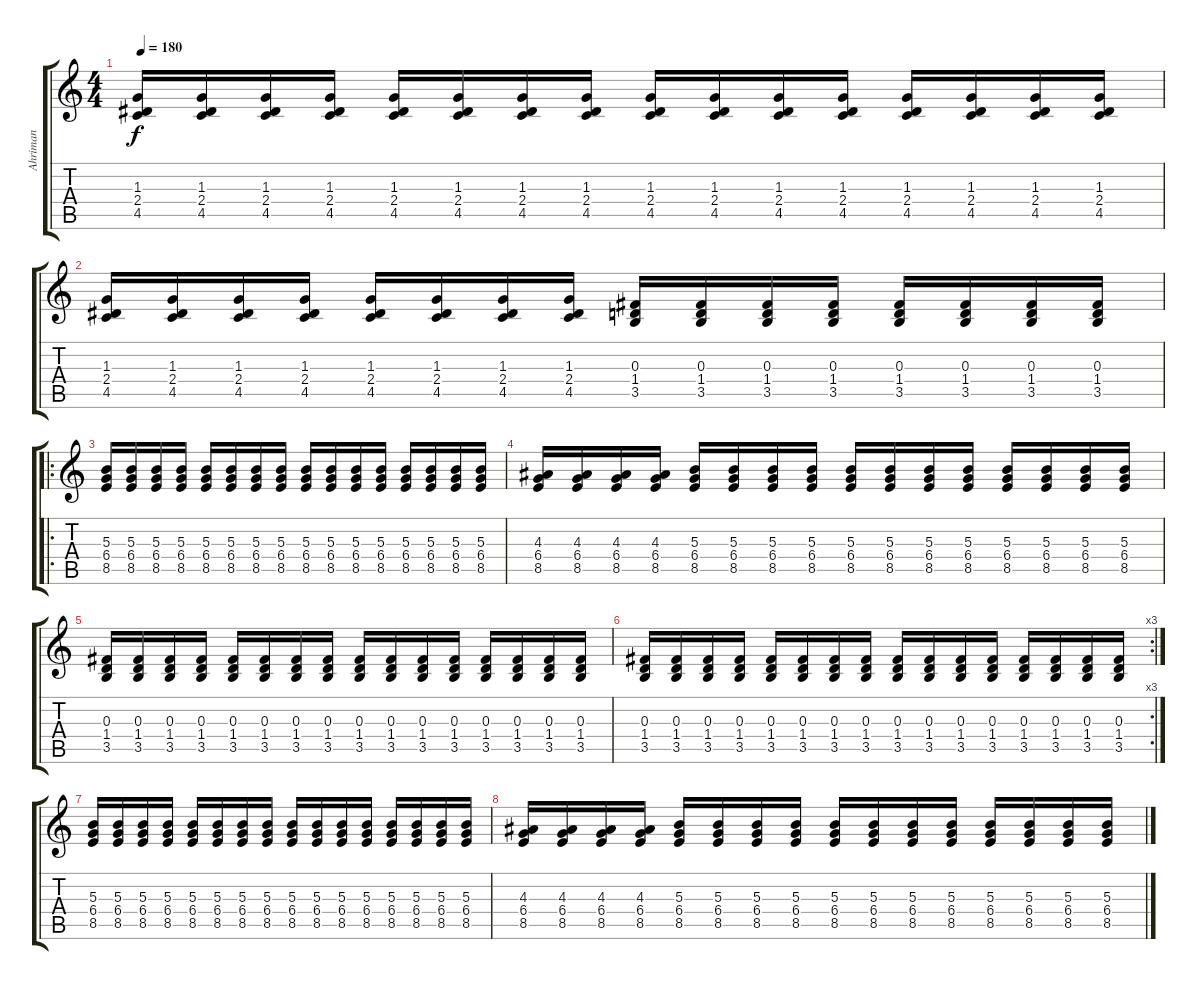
\track ("Ahriman" "Ahriman") {instrument overdrivenguitar}
\staff {score tabs}
\tuning (Eb4 Bb3 Gb3 Db3 Ab2 Eb2) {hide}
\ts (4 4)
\tempo 180
\clef g2
\ks c
(1.3 2.4 4.5).16{dy f} (1.3 2.4 4.5).16 (1.3 2.4 4.5).16 (1.3 2.4 4.5).16 (1.3 2.4 4.5).16 (1.3 2.4 4.5).16 (1.3 2.4 4.5).16 (1.3 2.4 4.5).16 (1.3 2.4 4.5).16 (1.3 2.4 4.5).16 (1.3 2.4 4.5).16 (1.3 2.4 4.5).16 (1.3 2.4 4.5).16 (1.3 2.4 4.5).16 (1.3 2.4 4.5).16 (1.3 2.4 4.5).16 |
(1.3 2.4 4.5).16 (1.3 2.4 4.5).16 (1.3 2.4 4.5).16 (1.3 2.4 4.5).16 (1.3 2.4 4.5).16 (1.3 2.4 4.5).16 (1.3 2.4 4.5).16 (1.3 2.4 4.5).16 (0.3 1.4 3.5).16 (0.3 1.4 3.5).16 (0.3 1.4 3.5).16 (0.3 1.4 3.5).16 (0.3 1.4 3.5).16 (0.3 1.4 3.5).16 (0.3 1.4 3.5).16 (0.3 1.4 3.5).16 |
\ro
(5.3 6.4 8.5).16 (5.3 6.4 8.5).16 (5.3 6.4 8.5).16 (5.3 6.4 8.5).16 (5.3 6.4 8.5).16 (5.3 6.4 8.5).16 (5.3 6.4 8.5).16 (5.3 6.4 8.5).16 (5.3 6.4 8.5).16 (5.3 6.4 8.5).16 (5.3 6.4 8.5).16 (5.3 6.4 8.5).16 (5.3 6.4 8.5).16 (5.3 6.4 8.5).16 (5.3 6.4 8.5).16 (5.3 6.4 8.5).16 |
(4.3 6.4 8.5).16 (4.3 6.4 8.5).16 (4.3 6.4 8.5).16 (4.3 6.4 8.5).16 (5.3 6.4 8.5).16 (5.3 6.4 8.5).16 (5.3 6.4 8.5).16 (5.3 6.4 8.5).16 (5.3 6.4 8.5).16 (5.3 6.4 8.5).16 (5.3 6.4 8.5).16 (5.3 6.4 8.5).16 (5.3 6.4 8.5).16 (5.3 6.4 8.5).16 (5.3 6.4 8.5).16 (5.3 6.4 8.5).16 |
(0.3 1.4 3.5).16 (0.3 1.4 3.5).16 (0.3 1.4 3.5).16 (0.3 1.4 3.5).16 (0.3 1.4 3.5).16 (0.3 1.4 3.5).16 (0.3 1.4 3.5).16 (0.3 1.4 3.5).16 (0.3 1.4 3.5).16 (0.3 1.4 3.5).16 (0.3 1.4 3.5).16 (0.3 1.4 3.5).16 (0.3 1.4 3.5).16 (0.3 1.4 3.5).16 (0.3 1.4 3.5).16 (0.3 1.4 3.5).16 |
\rc 3
(0.3 1.4 3.5).16 (0.3 1.4 3.5).16 (0.3 1.4 3.5).16 (0.3 1.4 3.5).16 (0.3 1.4 3.5).16 (0.3 1.4 3.5).16 (0.3 1.4 3.5).16 (0.3 1.4 3.5).16 (0.3 1.4 3.5).16 (0.3 1.4 3.5).16 (0.3 1.4 3.5).16 (0.3 1.4 3.5).16 (0.3 1.4 3.5).16 (0.3 1.4 3.5).16 (0.3 1.4 3.5).16 (0.3 1.4 3.5).16 |
(5.3 6.4 8.5).16 (5.3 6.4 8.5).16 (5.3 6.4 8.5).16 (5.3 6.4 8.5).16 (5.3 6.4 8.5).16 (5.3 6.4 8.5).16 (5.3 6.4 8.5).16 (5.3 6.4 8.5).16 (5.3 6.4 8.5).16 (5.3 6.4 8.5).16 (5.3 6.4 8.5).16 (5.3 6.4 8.5).16 (5.3 6.4 8.5).16 (5.3 6.4 8.5).16 (5.3 6.4 8.5).16 (5.3 6.4 8.5).16 |
(4.3 6.4 8.5).16 (4.3 6.4 8.5).16 (4.3 6.4 8.5).16 (4.3 6.4 8.5).16 (5.3 6.4 8.5).16 (5.3 6.4 8.5).16 (5.3 6.4 8.5).16 (5.3 6.4 8.5).16 (5.3 6.4 8.5).16 (5.3 6.4 8.5).16 (5.3 6.4 8.5).16 (5.3 6.4 8.5).16 (5.3 6.4 8.5).16 (5.3 6.4 8.5).16 (5.3 6.4 8.5).16 (5.3 6.4 8.5).16
